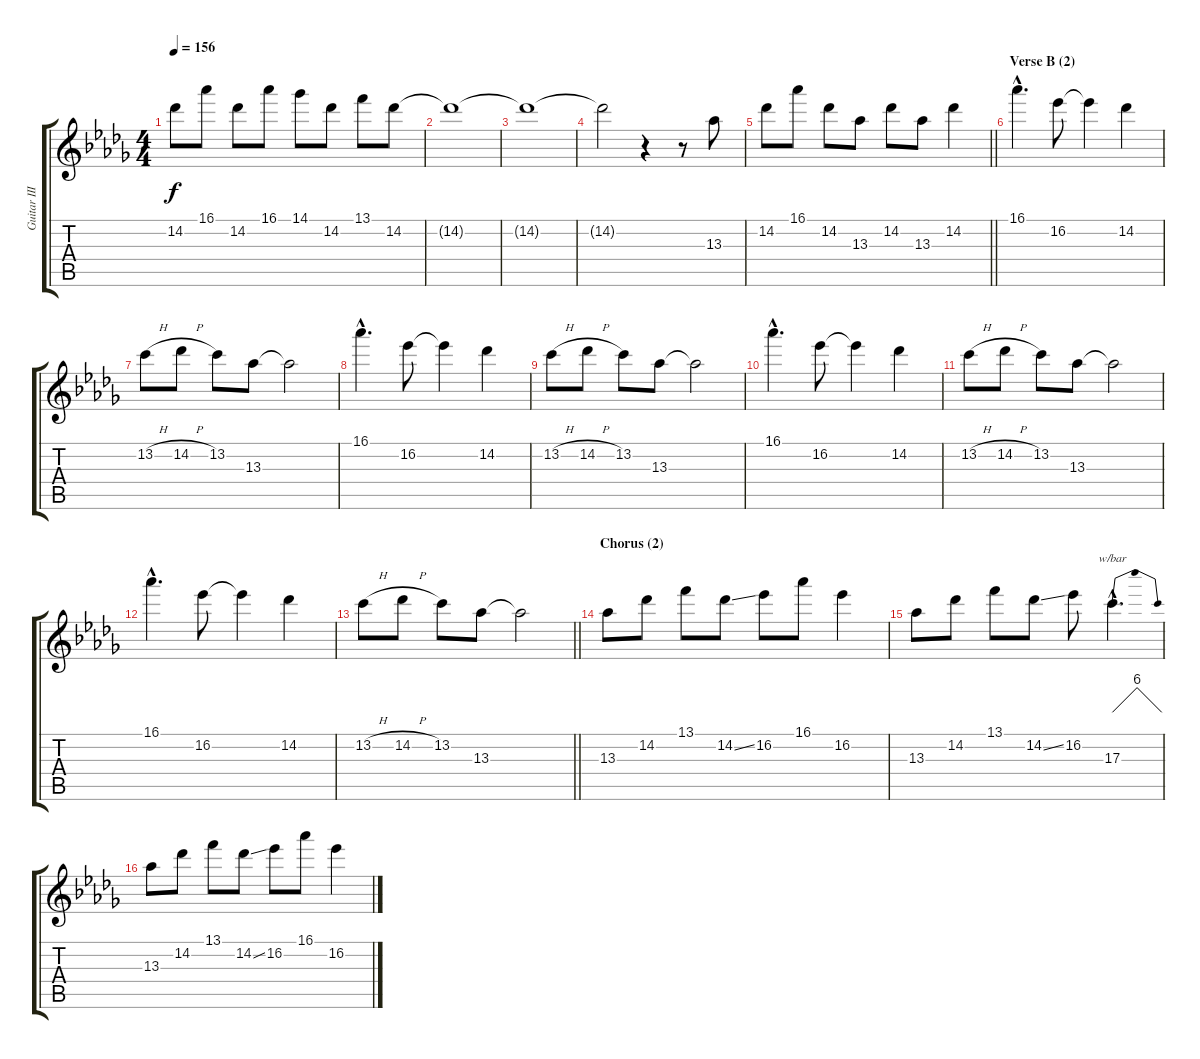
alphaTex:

\track ("Guitar III" "Guitar III") {instrument electricguitarjazz}
\staff {score tabs}
\tuning (E4 B3 G3 D3 A2 E2) {hide}
\ts (4 4)
\tempo 156
\clef g2
\ks db
14.2.8{dy f} 16.1.8 14.2.8 16.1.8 14.1.8 14.2.8 13.1.8 14.2.8 |
14.2{t}.1 |
14.2{t}.1 |
14.2{t}.2 r.4 r.8 13.3.8 |
\barLineRight lightlight
14.2.8 16.1.8 14.2.8 13.3.8 14.2.8 13.3.8 14.2.4 |
\section ("" "Verse B (2)")
16.1{hac}.4{d} 16.2.8 16.2{t}.4 14.2.4 |
13.2{h}.8 14.2{h}.8 13.2.8 13.3.8 13.3{t}.2 |
16.1{hac}.4{d} 16.2.8 16.2{t}.4 14.2.4 |
13.2{h}.8 14.2{h}.8 13.2.8 13.3.8 13.3{t}.2 |
16.1{hac}.4{d} 16.2.8 16.2{t}.4 14.2.4 |
13.2{h}.8 14.2{h}.8 13.2.8 13.3.8 13.3{t}.2 |
16.1{hac}.4{d} 16.2.8 16.2{t}.4 14.2.4 |
\barLineRight lightlight
13.2{h}.8 14.2{h}.8 13.2.8 13.3.8 13.3{t}.2 |
\section ("" "Chorus (2)")
13.3.8{instrument distortionguitar} 14.2.8 13.1.8 14.2{ss}.8 16.2.8 16.1.8 16.2.4 |
13.3.8 14.2.8 13.1.8 14.2{ss}.8 16.2.8 17.3{hac}.4{d tbe (dip default 0 0 30 24 60 0)} |
13.3.8 14.2.8 13.1.8 14.2{ss}.8 16.2.8 16.1.8 16.2.4
